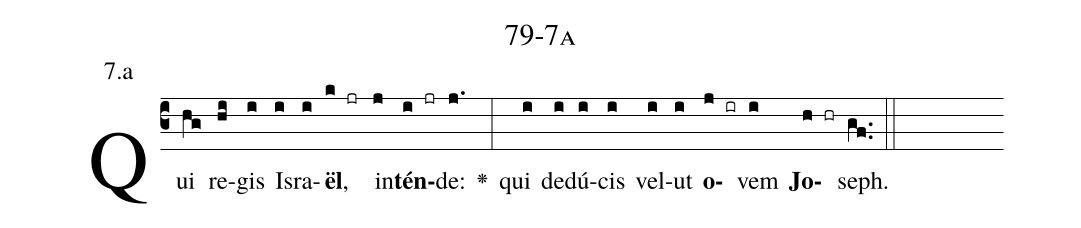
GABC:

name: 79-7a;
annotation: 7.a;
%%
(c3)Qui(hg) re(hi)gis(i) Is(i)ra(i)<b>ël</b>,(k jr) in(j)<b>tén</b>(i jr)de:(j.) <v>\greheightstar</v>(:) qui(i) de(i)dú(i)cis(i) vel(i)ut(i) <b>o</b>(j ir)vem(i) <b>Jo</b>(h hr)seph.(gf..) (::)


%E(i) u(i) o(j) u(i) a(h) e.(gf..) (::)
